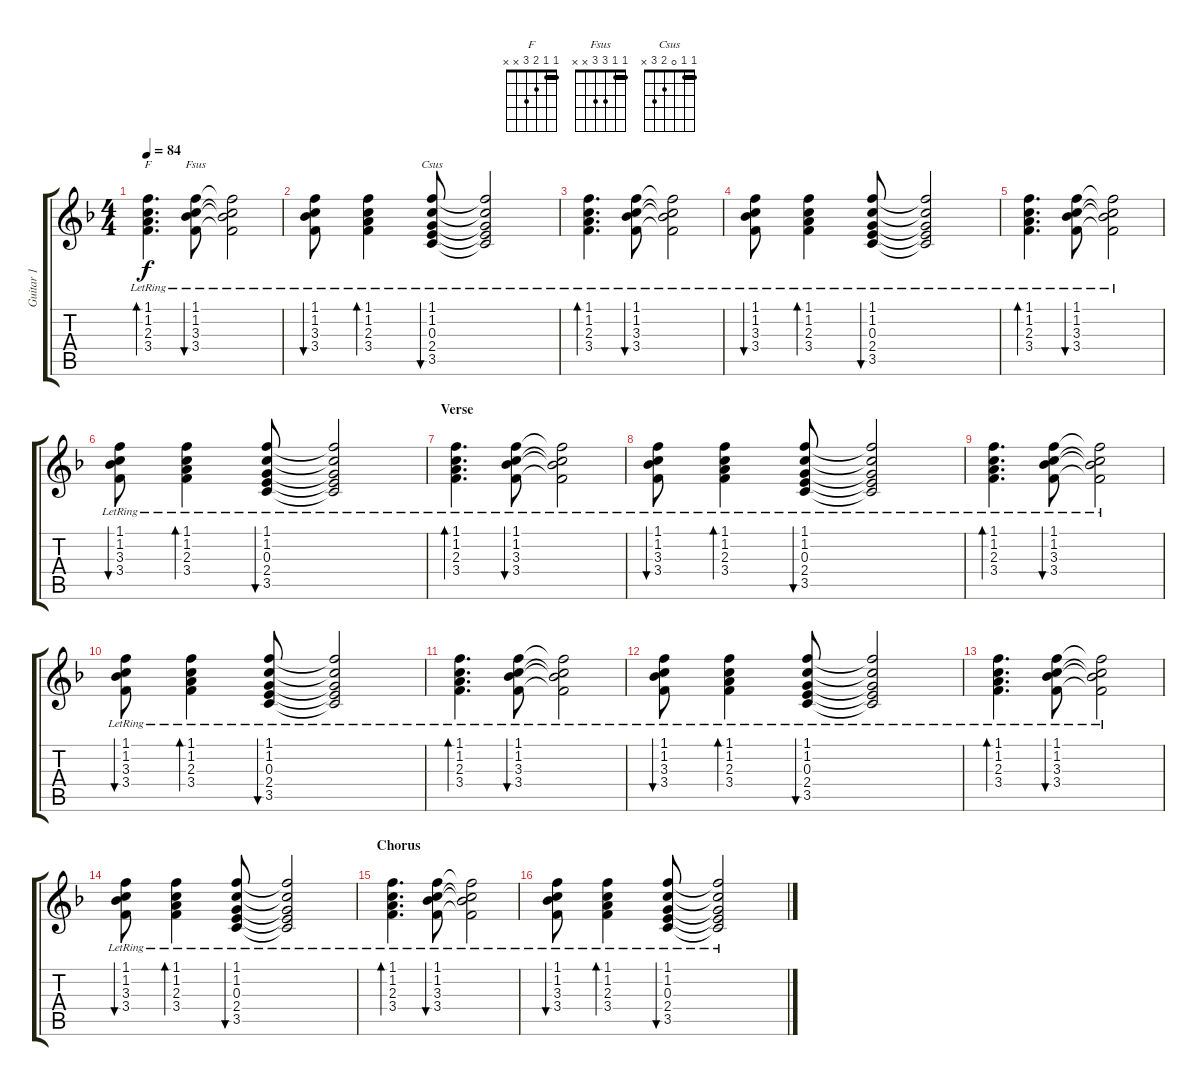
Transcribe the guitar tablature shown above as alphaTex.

\track ("Guitar 1" "Guitar 1") {instrument acousticguitarnylon}
\staff {score tabs}
\tuning (E4 B3 G3 D3 A2 E2) {hide}
\chord ("F" 1 1 2 3 x x) {barre 1}
\chord ("Fsus" 1 1 3 3 x x) {barre 1}
\chord ("Csus" 1 1 0 2 3 x) {barre 1}
\ts (4 4)
\tempo 84
\clef g2
\ks f
(1.1{lr} 1.2{lr} 2.3{lr} 3.4{lr}).4{d bd 120 ch "F" dy f} (1.1{lr} 1.2{lr} 3.3{lr} 3.4{lr}).8{bu 120 ch "Fsus"} (1.1{lr t} 1.2{lr t} 3.3{lr t} 3.4{lr t}).2 |
(1.1{lr} 1.2{lr} 3.3{lr} 3.4{lr}).8{bu 120} (1.1{lr} 1.2{lr} 2.3{lr} 3.4{lr}).4{bd 120} (1.1{lr} 1.2{lr} 0.3{lr} 2.4{lr} 3.5{lr}).8{bu 60 ch "Csus"} (1.1{lr t} 1.2{lr t} 0.3{lr t} 2.4{lr t} 3.5{lr t}).2 |
(1.1{lr} 1.2{lr} 2.3{lr} 3.4{lr}).4{d bd 120} (1.1{lr} 1.2{lr} 3.3{lr} 3.4{lr}).8{bu 120} (1.1{lr t} 1.2{lr t} 3.3{lr t} 3.4{lr t}).2 |
(1.1{lr} 1.2{lr} 3.3{lr} 3.4{lr}).8{bu 120} (1.1{lr} 1.2{lr} 2.3{lr} 3.4{lr}).4{bd 120} (1.1{lr} 1.2{lr} 0.3{lr} 2.4{lr} 3.5{lr}).8{bu 60} (1.1{lr t} 1.2{lr t} 0.3{lr t} 2.4{lr t} 3.5{lr t}).2 |
(1.1{lr} 1.2{lr} 2.3{lr} 3.4{lr}).4{d bd 120} (1.1{lr} 1.2{lr} 3.3{lr} 3.4{lr}).8{bu 120} (1.1{lr t} 1.2{lr t} 3.3{lr t} 3.4{lr t}).2 |
(1.1{lr} 1.2{lr} 3.3{lr} 3.4{lr}).8{bu 120} (1.1{lr} 1.2{lr} 2.3{lr} 3.4{lr}).4{bd 120} (1.1{lr} 1.2{lr} 0.3{lr} 2.4{lr} 3.5{lr}).8{bu 60} (1.1{lr t} 1.2{lr t} 0.3{lr t} 2.4{lr t} 3.5{lr t}).2 |
\section ("" "Verse")
(1.1{lr} 1.2{lr} 2.3{lr} 3.4{lr}).4{d bd 120 volume 4} (1.1{lr} 1.2{lr} 3.3{lr} 3.4{lr}).8{bu 120} (1.1{lr t} 1.2{lr t} 3.3{lr t} 3.4{lr t}).2 |
(1.1{lr} 1.2{lr} 3.3{lr} 3.4{lr}).8{bu 120} (1.1{lr} 1.2{lr} 2.3{lr} 3.4{lr}).4{bd 120} (1.1{lr} 1.2{lr} 0.3{lr} 2.4{lr} 3.5{lr}).8{bu 60} (1.1{lr t} 1.2{lr t} 0.3{lr t} 2.4{lr t} 3.5{lr t}).2 |
(1.1{lr} 1.2{lr} 2.3{lr} 3.4{lr}).4{d bd 120} (1.1{lr} 1.2{lr} 3.3{lr} 3.4{lr}).8{bu 120} (1.1{lr t} 1.2{lr t} 3.3{lr t} 3.4{lr t}).2 |
(1.1{lr} 1.2{lr} 3.3{lr} 3.4{lr}).8{bu 120} (1.1{lr} 1.2{lr} 2.3{lr} 3.4{lr}).4{bd 120} (1.1{lr} 1.2{lr} 0.3{lr} 2.4{lr} 3.5{lr}).8{bu 60} (1.1{lr t} 1.2{lr t} 0.3{lr t} 2.4{lr t} 3.5{lr t}).2 |
(1.1{lr} 1.2{lr} 2.3{lr} 3.4{lr}).4{d bd 120} (1.1{lr} 1.2{lr} 3.3{lr} 3.4{lr}).8{bu 120} (1.1{lr t} 1.2{lr t} 3.3{lr t} 3.4{lr t}).2 |
(1.1{lr} 1.2{lr} 3.3{lr} 3.4{lr}).8{bu 120} (1.1{lr} 1.2{lr} 2.3{lr} 3.4{lr}).4{bd 120} (1.1{lr} 1.2{lr} 0.3{lr} 2.4{lr} 3.5{lr}).8{bu 60} (1.1{lr t} 1.2{lr t} 0.3{lr t} 2.4{lr t} 3.5{lr t}).2 |
(1.1{lr} 1.2{lr} 2.3{lr} 3.4{lr}).4{d bd 120} (1.1{lr} 1.2{lr} 3.3{lr} 3.4{lr}).8{bu 120} (1.1{lr t} 1.2{lr t} 3.3{lr t} 3.4{lr t}).2 |
(1.1{lr} 1.2{lr} 3.3{lr} 3.4{lr}).8{bu 120} (1.1{lr} 1.2{lr} 2.3{lr} 3.4{lr}).4{bd 120} (1.1{lr} 1.2{lr} 0.3{lr} 2.4{lr} 3.5{lr}).8{bu 60} (1.1{lr t} 1.2{lr t} 0.3{lr t} 2.4{lr t} 3.5{lr t}).2 |
\section ("" "Chorus")
(1.1{lr} 1.2{lr} 2.3{lr} 3.4{lr}).4{d bd 120 volume 6} (1.1{lr} 1.2{lr} 3.3{lr} 3.4{lr}).8{bu 120} (1.1{lr t} 1.2{lr t} 3.3{lr t} 3.4{lr t}).2 |
(1.1{lr} 1.2{lr} 3.3{lr} 3.4{lr}).8{bu 120} (1.1{lr} 1.2{lr} 2.3{lr} 3.4{lr}).4{bd 120} (1.1{lr} 1.2{lr} 0.3{lr} 2.4{lr} 3.5{lr}).8{bu 60} (1.1{lr t} 1.2{lr t} 0.3{lr t} 2.4{lr t} 3.5{lr t}).2
